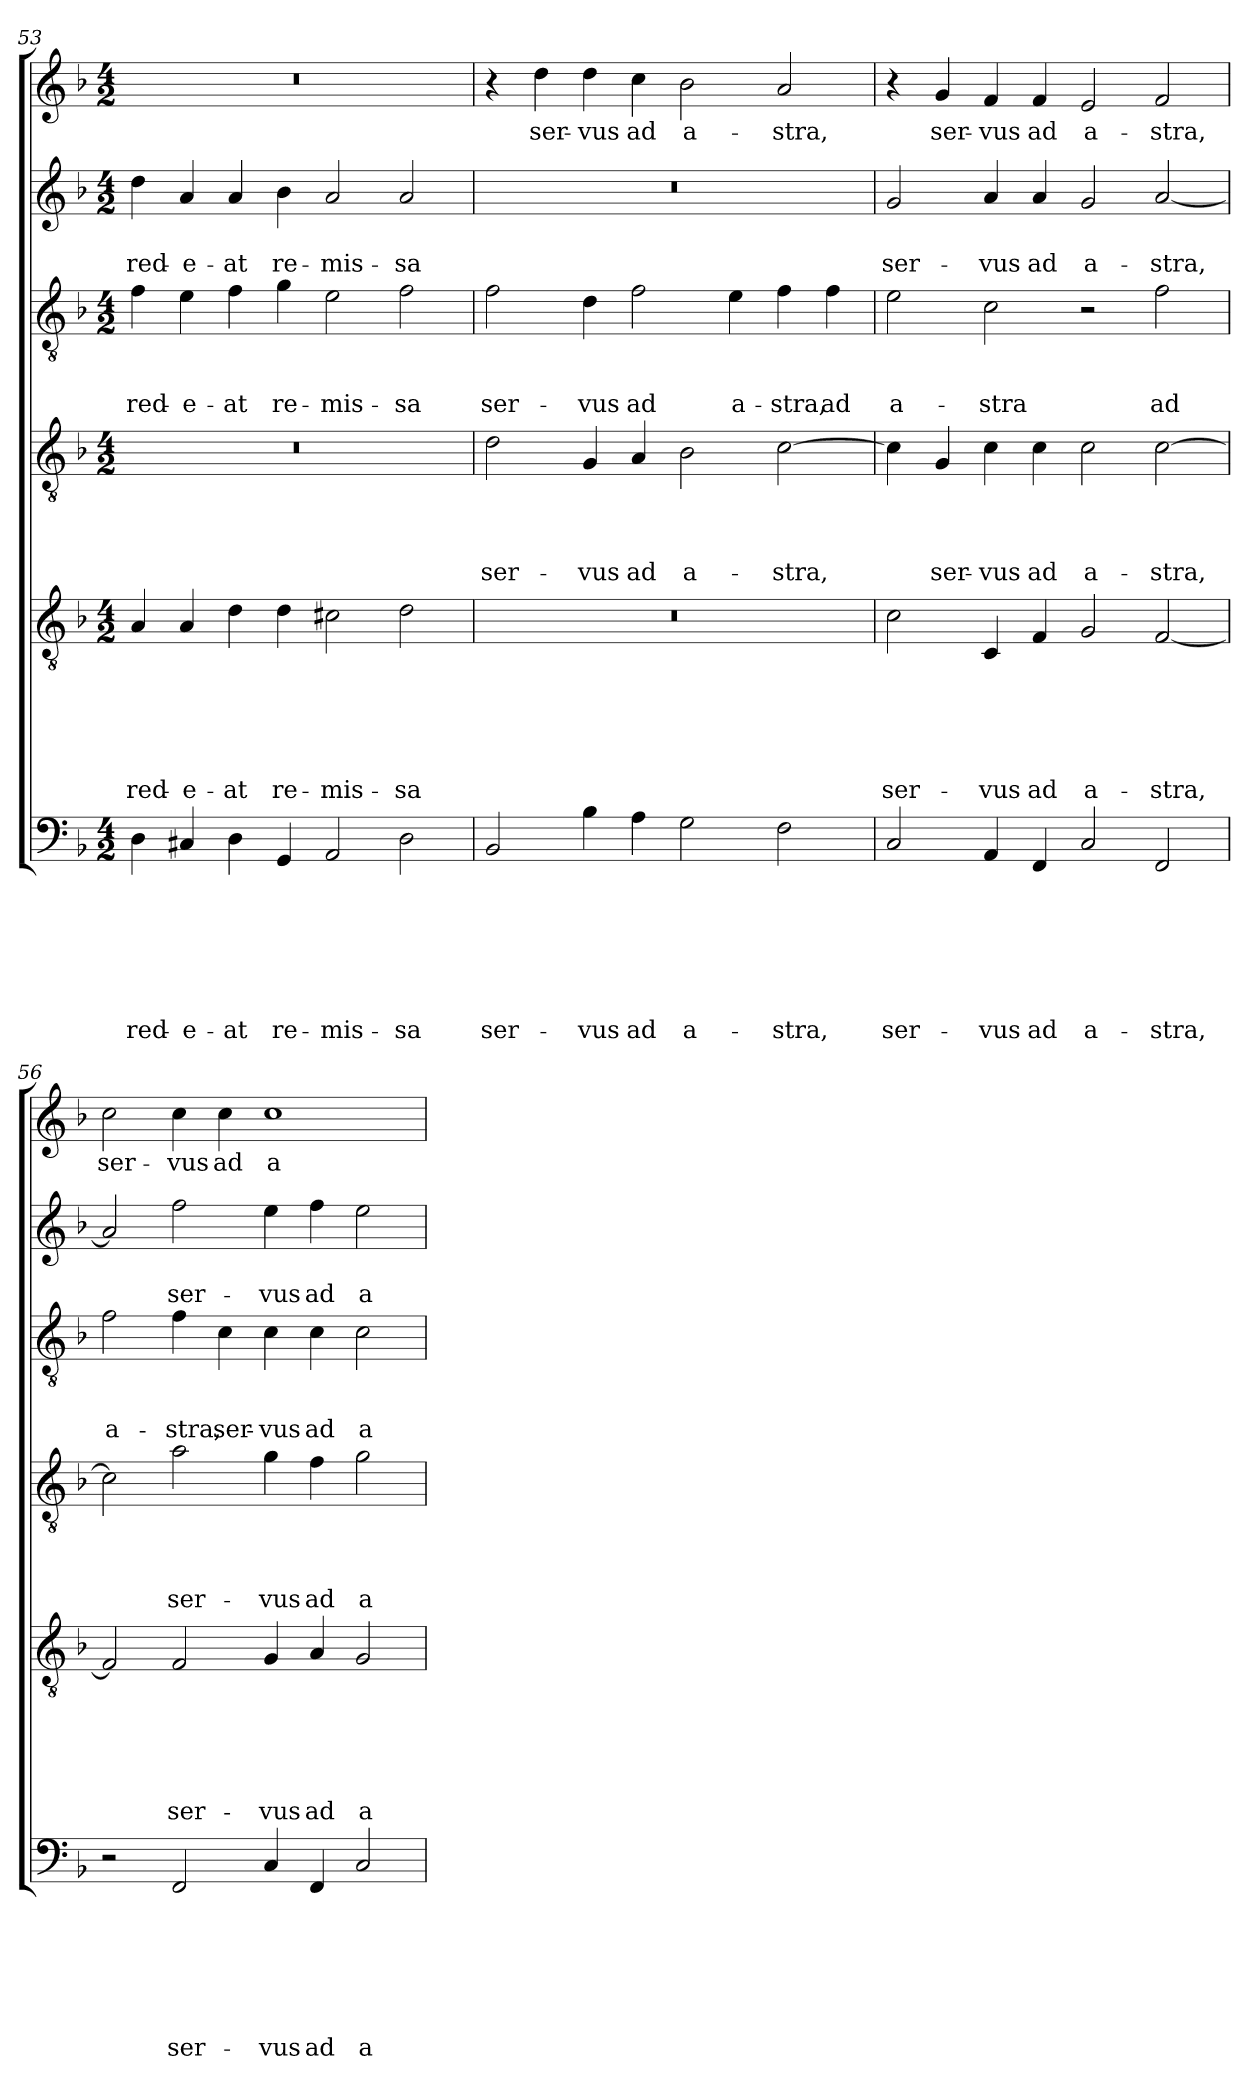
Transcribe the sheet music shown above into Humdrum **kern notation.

**kern	**text	**text	**text	**text	**text	**text	**text	**kern	**text	**text	**text	**text	**text	**text	**kern	**text	**text	**text	**text	**kern	**text	**text	**text	**kern	**text	**text	**kern	**text
*part6	*part6	*part6	*part6	*part6	*part6	*part6	*part6	*part5	*part5	*part5	*part5	*part5	*part5	*part5	*part4	*part4	*part4	*part4	*part4	*part3	*part3	*part3	*part3	*part2	*part2	*part2	*part1	*part1
*staff6	*staff6	*staff6	*staff6	*staff6	*staff6	*staff6	*staff6	*staff5	*staff5	*staff5	*staff5	*staff5	*staff5	*staff5	*staff4	*staff4	*staff4	*staff4	*staff4	*staff3	*staff3	*staff3	*staff3	*staff2	*staff2	*staff2	*staff1	*staff1
!!LO:LB:g=z
*clefF4	*	*	*	*	*	*	*	*clefGv2	*	*	*	*	*	*	*clefGv2	*	*	*	*	*clefGv2	*	*	*	*clefG2	*	*	*clefG2	*
*k[b-]	*	*	*	*	*	*	*	*k[b-]	*	*	*	*	*	*	*k[b-]	*	*	*	*	*k[b-]	*	*	*	*k[b-]	*	*	*k[b-]	*
*d:	*	*	*	*	*	*	*	*d:	*	*	*	*	*	*	*d:	*	*	*	*	*d:	*	*	*	*d:	*	*	*d:	*
*M4/2	*	*	*	*	*	*	*	*M4/2	*	*	*	*	*	*	*M4/2	*	*	*	*	*M4/2	*	*	*	*M4/2	*	*	*M4/2	*
=53	=53	=53	=53	=53	=53	=53	=53	=53	=53	=53	=53	=53	=53	=53	=53	=53	=53	=53	=53	=53	=53	=53	=53	=53	=53	=53	=53	=53
!	!	!	!	!	!	!	!LO:LY:b	!	!	!	!	!	!	!LO:LY:b	!	!	!	!	!	!	!	!	!LO:LY:b	!	!	!LO:LY:b	!	!
4D\	.	.	.	.	.	.	red-	4A/	.	.	.	.	.	red-	0r	.	.	.	.	4f\	.	.	red-	4dd\	.	red-	0r	.
!	!	!	!	!	!	!	!LO:LY:b	!	!	!	!	!	!	!LO:LY:b	!	!	!	!	!	!	!	!	!LO:LY:b	!	!	!LO:LY:b	!	!
4C#X/	.	.	.	.	.	.	-e-	4A/	.	.	.	.	.	-e-	.	.	.	.	.	4e\	.	.	-e-	4a/	.	-e-	.	.
!	!	!	!	!	!	!	!LO:LY:b	!	!	!	!	!	!	!LO:LY:b	!	!	!	!	!	!	!	!	!LO:LY:b	!	!	!LO:LY:b	!	!
4D\	.	.	.	.	.	.	-at	4d\	.	.	.	.	.	-at	.	.	.	.	.	4f\	.	.	-at	4a/	.	-at	.	.
!	!	!	!	!	!	!	!LO:LY:b	!	!	!	!	!	!	!LO:LY:b	!	!	!	!	!	!	!	!	!LO:LY:b	!	!	!LO:LY:b	!	!
4GG/	.	.	.	.	.	.	re-	4d\	.	.	.	.	.	re-	.	.	.	.	.	4g\	.	.	re-	4b-\	.	re-	.	.
!	!	!	!	!	!	!	!LO:LY:b	!	!	!	!	!	!	!LO:LY:b	!	!	!	!	!	!	!	!	!LO:LY:b	!	!	!LO:LY:b	!	!
2AA/	.	.	.	.	.	.	-mis-	2c#X\	.	.	.	.	.	-mis-	.	.	.	.	.	2e\	.	.	-mis-	2a/	.	-mis-	.	.
!	!	!	!	!	!	!	!LO:LY:b	!	!	!	!	!	!	!LO:LY:b	!	!	!	!	!	!	!	!	!LO:LY:b	!	!	!LO:LY:b	!	!
2D\	.	.	.	.	.	.	-sa	2d\	.	.	.	.	.	-sa	.	.	.	.	.	2f\	.	.	-sa	2a/	.	-sa	.	.
=54	=54	=54	=54	=54	=54	=54	=54	=54	=54	=54	=54	=54	=54	=54	=54	=54	=54	=54	=54	=54	=54	=54	=54	=54	=54	=54	=54	=54
!	!	!	!	!	!	!	!LO:LY:b	!	!	!	!	!	!	!	!	!	!	!	!LO:LY:b	!	!	!	!LO:LY:b	!	!	!	!	!
2BB-/	.	.	.	.	.	.	ser-	0r	.	.	.	.	.	.	2d\	.	.	.	ser-	2f\	.	.	ser-	0r	.	.	4r	.
!	!	!	!	!	!	!	!	!	!	!	!	!	!	!	!	!	!	!	!	!	!	!	!	!	!	!	!	!LO:LY:b
.	.	.	.	.	.	.	.	.	.	.	.	.	.	.	.	.	.	.	.	.	.	.	.	.	.	.	4dd\	ser-
!	!	!	!	!	!	!	!LO:LY:b	!	!	!	!	!	!	!	!	!	!	!	!LO:LY:b	!	!	!	!LO:LY:b	!	!	!	!	!LO:LY:b
4B-\	.	.	.	.	.	.	-vus	.	.	.	.	.	.	.	4G/	.	.	.	-vus	4d\	.	.	-vus	.	.	.	4dd\	-vus
!	!	!	!	!	!	!	!LO:LY:b	!	!	!	!	!	!	!	!	!	!	!	!LO:LY:b	!	!	!	!LO:LY:b	!	!	!	!	!LO:LY:b
4A\	.	.	.	.	.	.	ad	.	.	.	.	.	.	.	4A/	.	.	.	ad	2f\	.	.	ad	.	.	.	4cc\	ad
!	!	!	!	!	!	!	!LO:LY:b	!	!	!	!	!	!	!	!	!	!	!	!LO:LY:b	!	!	!	!	!	!	!	!	!LO:LY:b
2G\	.	.	.	.	.	.	a-	.	.	.	.	.	.	.	2B-\	.	.	.	a-	.	.	.	.	.	.	.	2b-\	a-
!	!	!	!	!	!	!	!	!	!	!	!	!	!	!	!	!	!	!	!	!	!	!	!LO:LY:b	!	!	!	!	!
.	.	.	.	.	.	.	.	.	.	.	.	.	.	.	.	.	.	.	.	4e\	.	.	a-	.	.	.	.	.
!	!	!	!	!	!	!	!LO:LY:b	!	!	!	!	!	!	!	!	!	!	!	!LO:LY:b	!	!	!	!LO:LY:b	!	!	!	!	!LO:LY:b
2F\	.	.	.	.	.	.	-stra,	.	.	.	.	.	.	.	[2c\	.	.	.	-stra,	4f\	.	.	-stra,	.	.	.	2a/	-stra,
!	!	!	!	!	!	!	!	!	!	!	!	!	!	!	!	!	!	!	!	!	!	!	!LO:LY:b	!	!	!	!	!
.	.	.	.	.	.	.	.	.	.	.	.	.	.	.	.	.	.	.	.	4f\	.	.	ad	.	.	.	.	.
=55	=55	=55	=55	=55	=55	=55	=55	=55	=55	=55	=55	=55	=55	=55	=55	=55	=55	=55	=55	=55	=55	=55	=55	=55	=55	=55	=55	=55
!	!	!	!	!	!	!	!LO:LY:b	!	!	!	!	!	!	!LO:LY:b	!	!	!	!	!	!	!	!	!LO:LY:b	!	!	!LO:LY:b	!	!
2C/	.	.	.	.	.	.	ser-	2c\	.	.	.	.	.	ser-	4c\]	.	.	.	.	2e\	.	.	a-	2g/	.	ser-	4r	.
!	!	!	!	!	!	!	!	!	!	!	!	!	!	!	!	!	!	!	!LO:LY:b	!	!	!	!	!	!	!	!	!LO:LY:b
.	.	.	.	.	.	.	.	.	.	.	.	.	.	.	4G/	.	.	.	ser-	.	.	.	.	.	.	.	4g/	ser-
!	!	!	!	!	!	!	!LO:LY:b	!	!	!	!	!	!	!LO:LY:b	!	!	!	!	!LO:LY:b	!	!	!	!LO:LY:b	!	!	!LO:LY:b	!	!LO:LY:b
4AA/	.	.	.	.	.	.	-vus	4C/	.	.	.	.	.	-vus	4c\	.	.	.	-vus	2c\	.	.	-stra	4a/	.	-vus	4f/	-vus
!	!	!	!	!	!	!	!LO:LY:b	!	!	!	!	!	!	!LO:LY:b	!	!	!	!	!LO:LY:b	!	!	!	!	!	!	!LO:LY:b	!	!LO:LY:b
4FF/	.	.	.	.	.	.	ad	4F/	.	.	.	.	.	ad	4c\	.	.	.	ad	.	.	.	.	4a/	.	ad	4f/	ad
!	!	!	!	!	!	!	!LO:LY:b	!	!	!	!	!	!	!LO:LY:b	!	!	!	!	!LO:LY:b	!	!	!	!	!	!	!LO:LY:b	!	!LO:LY:b
2C/	.	.	.	.	.	.	a-	2G/	.	.	.	.	.	a-	2c\	.	.	.	a-	2r	.	.	.	2g/	.	a-	2e/	a-
!	!	!	!	!	!	!	!LO:LY:b	!	!	!	!	!	!	!LO:LY:b	!	!	!	!	!LO:LY:b	!	!	!	!LO:LY:b	!	!	!LO:LY:b	!	!LO:LY:b
2FF/	.	.	.	.	.	.	-stra,	[2F/	.	.	.	.	.	-stra,	[2c\	.	.	.	-stra,	2f\	.	.	ad	[2a/	.	-stra,	2f/	-stra,
=56	=56	=56	=56	=56	=56	=56	=56	=56	=56	=56	=56	=56	=56	=56	=56	=56	=56	=56	=56	=56	=56	=56	=56	=56	=56	=56	=56	=56
!	!	!	!	!	!	!	!	!	!	!	!	!	!	!	!	!	!	!	!	!	!	!	!LO:LY:b	!	!	!	!	!LO:LY:b
2r	.	.	.	.	.	.	.	2F/]	.	.	.	.	.	.	2c\]	.	.	.	.	2f\	.	.	a-	2a/]	.	.	2cc\	ser-
!	!	!	!	!	!	!	!LO:LY:b	!	!	!	!	!	!	!LO:LY:b	!	!	!	!	!LO:LY:b	!	!	!	!LO:LY:b	!	!	!LO:LY:b	!	!LO:LY:b
2FF/	.	.	.	.	.	.	ser-	2F/	.	.	.	.	.	ser-	2a\	.	.	.	ser-	4f\	.	.	-stra,	2ff\	.	ser-	4cc\	-vus
!	!	!	!	!	!	!	!	!	!	!	!	!	!	!	!	!	!	!	!	!	!	!	!LO:LY:b	!	!	!	!	!LO:LY:b
.	.	.	.	.	.	.	.	.	.	.	.	.	.	.	.	.	.	.	.	4c\	.	.	ser-	.	.	.	4cc\	ad
!	!	!	!	!	!	!	!LO:LY:b	!	!	!	!	!	!	!LO:LY:b	!	!	!	!	!LO:LY:b	!	!	!	!LO:LY:b	!	!	!LO:LY:b	!	!LO:LY:b
4C/	.	.	.	.	.	.	-vus	4G/	.	.	.	.	.	-vus	4g\	.	.	.	-vus	4c\	.	.	-vus	4ee\	.	-vus	1cc	a-
!	!	!	!	!	!	!	!LO:LY:b	!	!	!	!	!	!	!LO:LY:b	!	!	!	!	!LO:LY:b	!	!	!	!LO:LY:b	!	!	!LO:LY:b	!	!
4FF/	.	.	.	.	.	.	ad	4A/	.	.	.	.	.	ad	4f\	.	.	.	ad	4c\	.	.	ad	4ff\	.	ad	.	.
!	!	!	!	!	!	!	!LO:LY:b	!	!	!	!	!	!	!LO:LY:b	!	!	!	!	!LO:LY:b	!	!	!	!LO:LY:b	!	!	!LO:LY:b	!	!
2C/	.	.	.	.	.	.	a-	2G/	.	.	.	.	.	a-	2g\	.	.	.	a-	2c\	.	.	a-	2ee\	.	a-	.	.
=	=	=	=	=	=	=	=	=	=	=	=	=	=	=	=	=	=	=	=	=	=	=	=	=	=	=	=	=
*-	*-	*-	*-	*-	*-	*-	*-	*-	*-	*-	*-	*-	*-	*-	*-	*-	*-	*-	*-	*-	*-	*-	*-	*-	*-	*-	*-	*-
